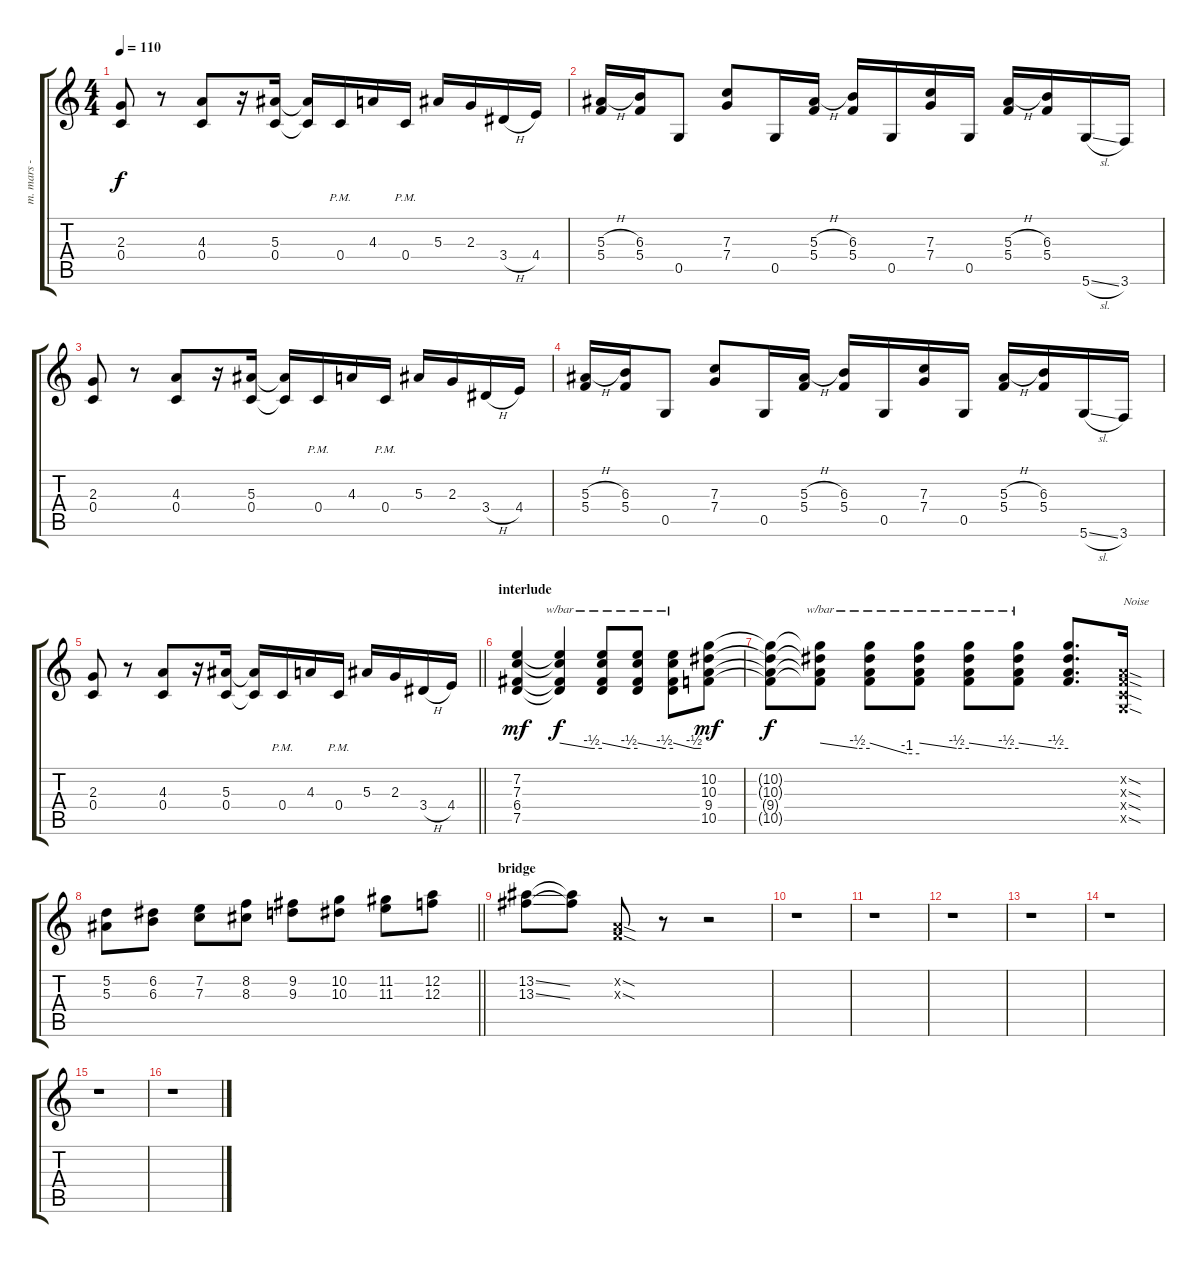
\track ("m. mars - lead/rhythm guitar" "m. mars - ") {instrument distortionguitar}
\staff {score tabs}
\tuning (D4 A3 F3 C3 G2 D2) {hide}
\ts (4 4)
\tempo 110
\clef g2
\ks c
(2.3 0.4).8{dy f} r.8 (4.3 0.4).8 r.16 (5.3 0.4).16 (5.3{t} 0.4{t}).16 0.4{pm}.16 4.3.16 0.4{pm}.16 5.3.16 2.3.16 3.4{h}.16 4.4.16 |
(5.3{h} 5.4).16 (6.3 5.4).16 0.5.8 (7.3 7.4).8 0.5.16 (5.3{h} 5.4).16 (6.3 5.4).16 0.5.16 (7.3 7.4).16 0.5.16 (5.3{h} 5.4).16 (6.3 5.4).16 5.6{sl}.16 3.6.16 |
(2.3 0.4).8 r.8 (4.3 0.4).8 r.16 (5.3 0.4).16 (5.3{t} 0.4{t}).16 0.4{pm}.16 4.3.16 0.4{pm}.16 5.3.16 2.3.16 3.4{h}.16 4.4.16 |
(5.3{h} 5.4).16 (6.3 5.4).16 0.5.8 (7.3 7.4).8 0.5.16 (5.3{h} 5.4).16 (6.3 5.4).16 0.5.16 (7.3 7.4).16 0.5.16 (5.3{h} 5.4).16 (6.3 5.4).16 5.6{sl}.16 3.6.16 |
\barLineRight lightlight
(2.3 0.4).8 r.8 (4.3 0.4).8 r.16 (5.3 0.4).16 (5.3{t} 0.4{t}).16 0.4{pm}.16 4.3.16 0.4{pm}.16 5.3.16 2.3.16 3.4{h}.16 4.4.16 |
\section ("" "interlude")
(7.2 7.3 6.4 7.5).4{dy mf} (7.2{t} 7.3{t} 6.4{t} 7.5{t}).4{tbe (custom default 0 0 45 -2 60 -2) dy f} (7.2{t} 7.3{t} 6.4{t} 7.5{t}).8{tbe (custom default 0 0 45 -2 60 -2)} (7.2{t} 7.3{t} 6.4{t} 7.5{t}).8{tbe (custom default 0 0 45 -2 60 -2)} (7.2{t} 7.3{t} 6.4{t} 7.5{t}).8{tbe (custom default 0 0 45 -2 60 -2)} (10.2 10.3 9.4 10.5).8{dy mf} |
(10.2{t} 10.3{t} 9.4{t} 10.5{t}).8{dy f} (10.2{t} 10.3{t} 9.4{t} 10.5{t}).8{tbe (custom default 0 0 45 -2 60 -2)} (10.2{t} 10.3{t} 9.4{t} 10.5{t}).8{tbe (custom default 0 0 45 -4 60 -4)} (10.2{t} 10.3{t} 9.4{t} 10.5{t}).8{tbe (custom default 0 0 45 -2 60 -2)} (10.2{t} 10.3{t} 9.4{t} 10.5{t}).8{tbe (custom default 0 0 45 -2 60 -2)} (10.2{t} 10.3{t} 9.4{t} 10.5{t}).8{tbe (custom default 0 0 45 -2 60 -2)} (10.2{t} 10.3{t} 9.4{t} 10.5{t}).8{d} (0.2{sod x} 0.3{sod x} 0.4{sod x} 0.5{sod x}).16{txt "Noise"} |
\barLineRight lightlight
(5.2 5.3).8 (6.2 6.3).8 (7.2 7.3).8 (8.2 8.3).8 (9.2 9.3).8 (10.2 10.3).8 (11.2 11.3).8 (12.2 12.3).8 |
\section ("" "bridge")
(13.2{ss} 13.3{ss}).8 (13.2{t} 13.3{t}).8 (0.2{sod x} 0.3{sod x}).8 r.8 r.2 |
r.1 |
r.1 |
r.1 |
r.1 |
r.1 |
r.1 |
r.1
